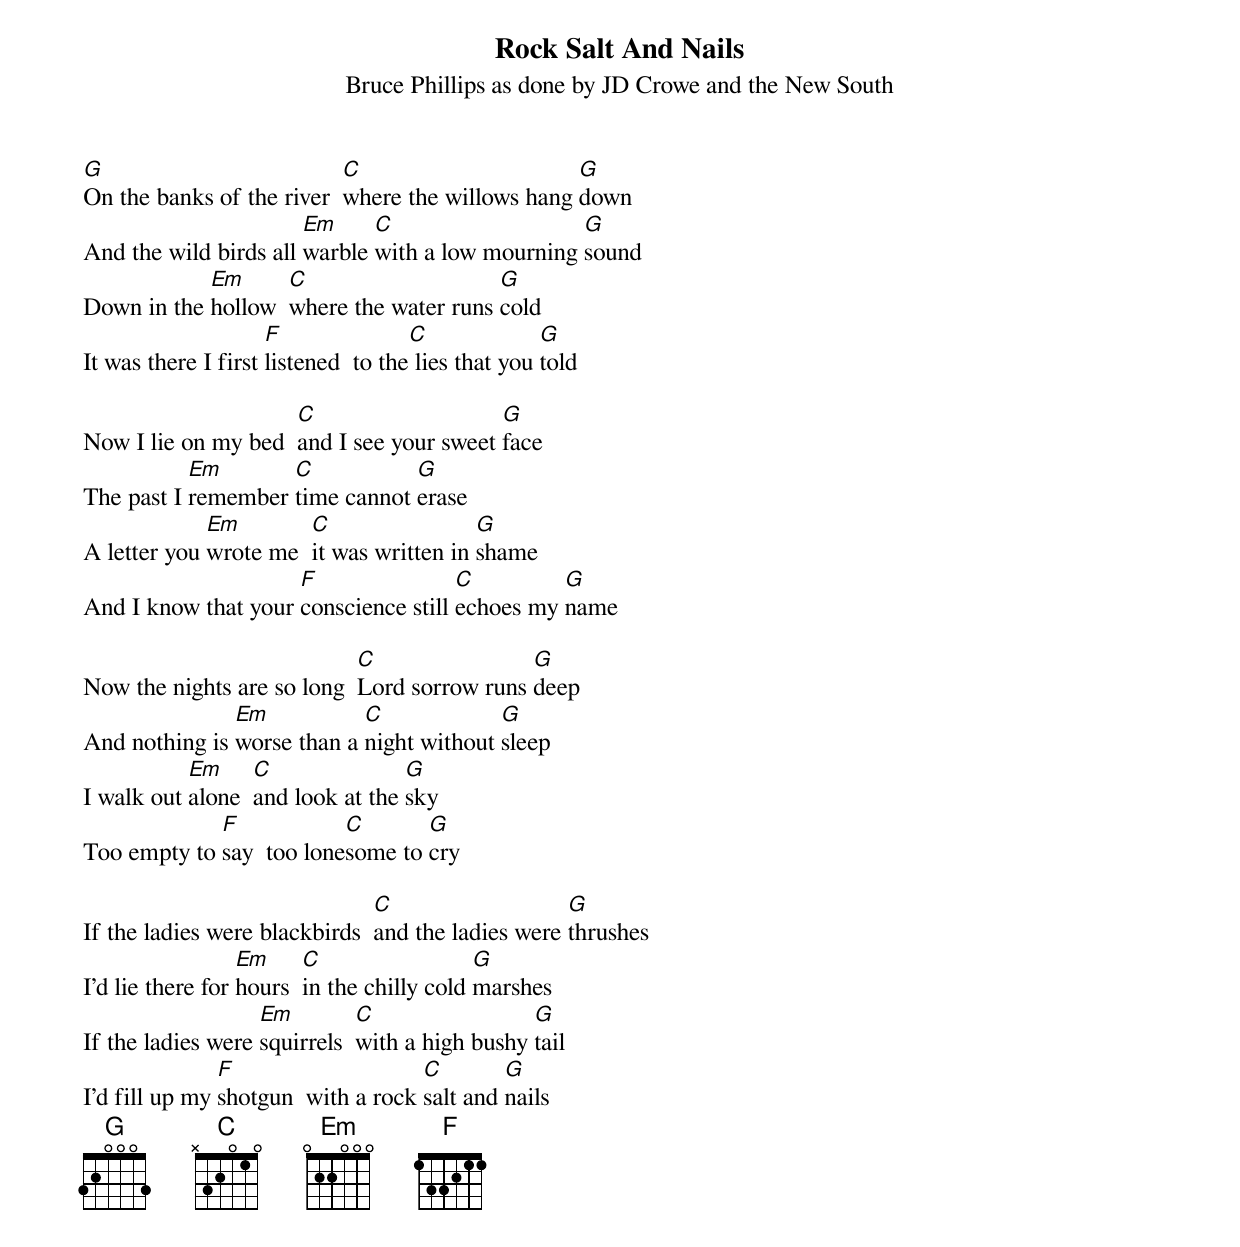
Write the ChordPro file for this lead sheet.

{title: Rock Salt And Nails}
{subtitle: Bruce Phillips as done by JD Crowe and the New South}

[G]On the banks of the river  [C]where the willows hang [G]down
And the wild birds all [Em]warble [C]with a low mourning [G]sound
Down in the [Em]hollow  [C]where the water runs [G]cold
It was there I first [F]listened  to the[C] lies that you [G]told

Now I lie on my bed  [C]and I see your sweet [G]face
The past I [Em]remember [C]time cannot [G]erase
A letter you [Em]wrote me  [C]it was written in [G]shame
And I know that your [F]conscience still [C]echoes my [G]name

Now the nights are so long  [C]Lord sorrow runs [G]deep
And nothing is [Em]worse than a [C]night without [G]sleep
I walk out [Em]alone  [C]and look at the [G]sky
Too empty to [F]say  too lone[C]some to [G]cry

If the ladies were blackbirds  [C]and the ladies were [G]thrushes
I'd lie there for [Em]hours  [C]in the chilly cold [G]marshes
If the ladies were [Em]squirrels  [C]with a high bushy [G]tail
I'd fill up my [F]shotgun  with a rock [C]salt and [G]nails
